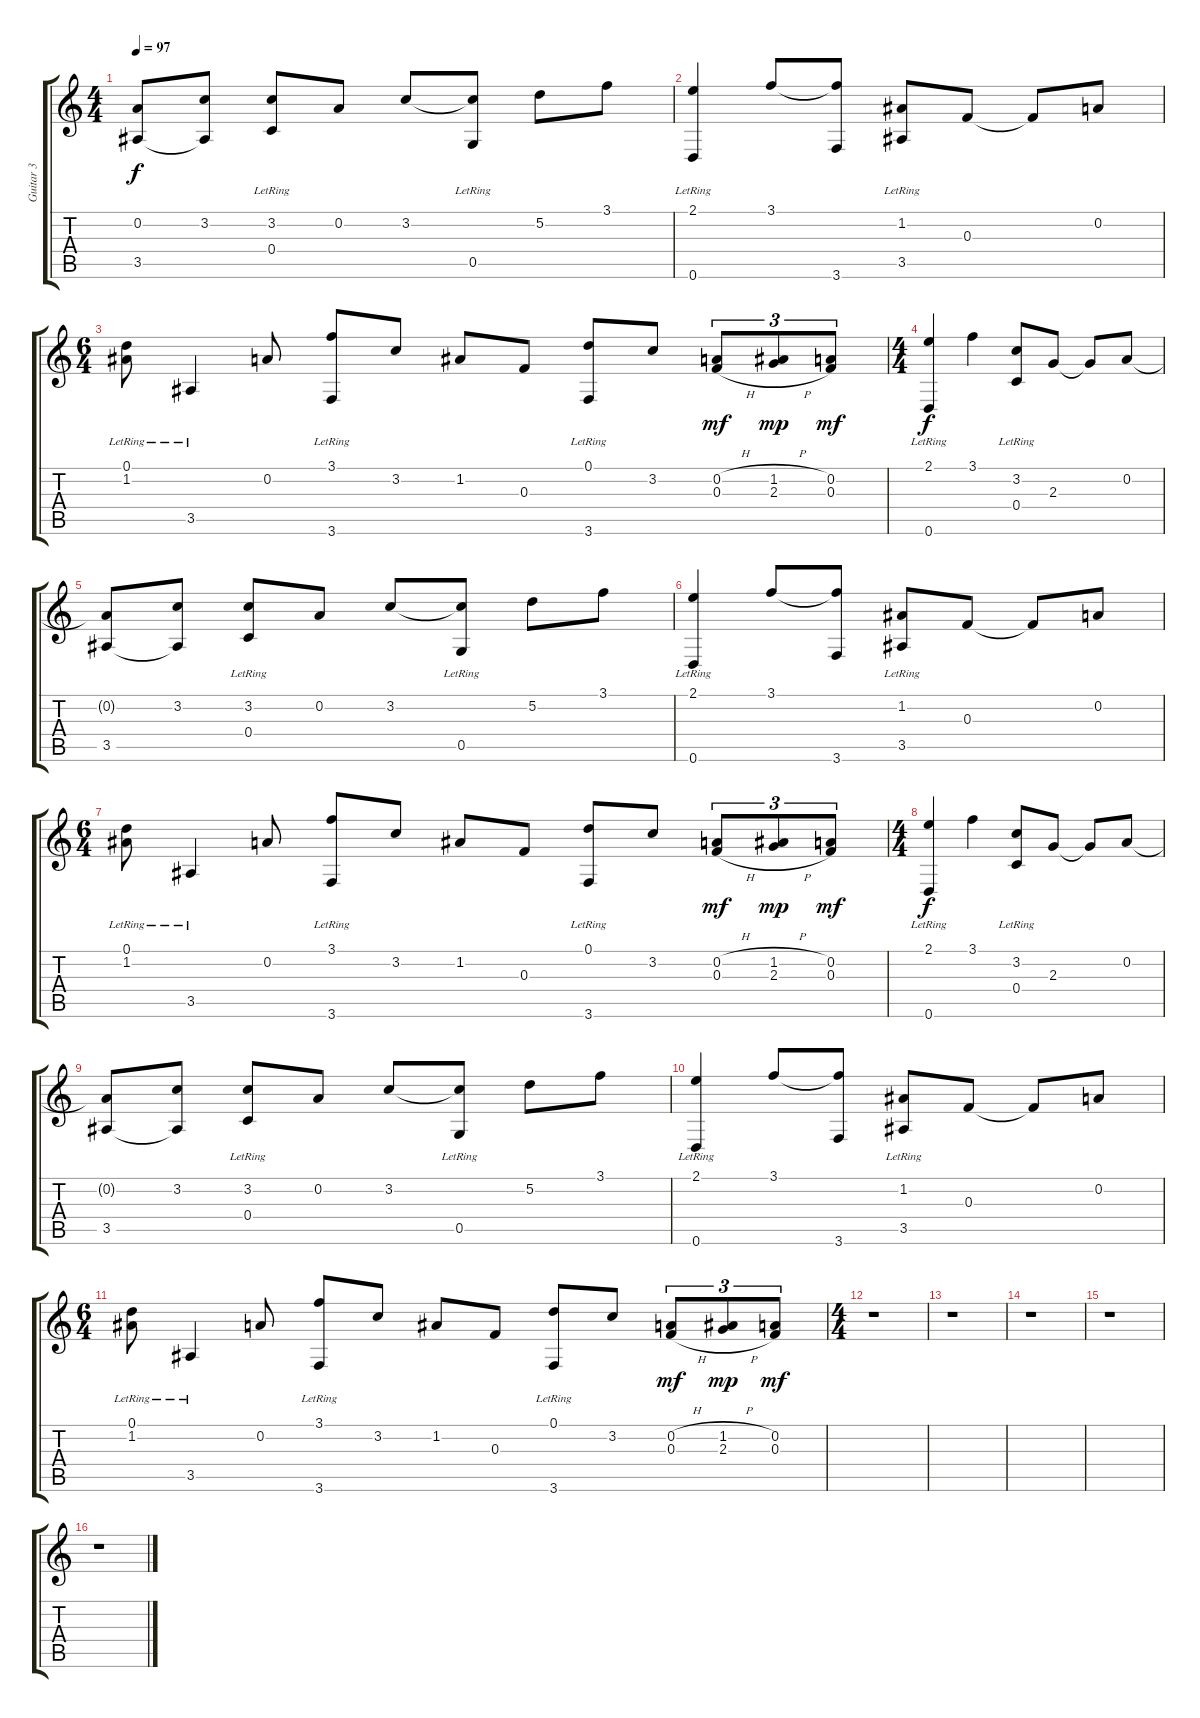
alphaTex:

\track ("Guitar 3" "Guitar 3") {instrument acousticguitarsteel}
\staff {score tabs}
\tuning (D4 A3 F3 C3 G2 D2) {hide}
\ts (4 4)
\tempo 97
\clef g2
\ks c
(0.2{t} 3.5).8{dy f} (3.2 3.5{t}).8 (3.2 0.4{lr}).8 0.2.8 3.2.8 (3.2{t} 0.5{lr}).8 5.2.8 3.1.8 |
(2.1 0.6{lr}).4 3.1.8 (3.1{t} 3.6).8 (1.2 3.5{lr}).8 0.3.8 0.3{t}.8 0.2.8 |
\ts (6 4)
(0.1{lr} 1.2{lr}).8 3.5{lr}.4 0.2.8 (3.1{lr} 3.6{lr}).8 3.2.8 1.2.8 0.3.8 (0.1{lr} 3.6{lr}).8 3.2.8 (0.2{h} 0.3{h}).8{tu (3 2) dy mf} (1.2{h} 2.3{h}).8{tu (3 2) dy mp} (0.2 0.3).8{tu (3 2) dy mf} |
\ts (4 4)
(2.1 0.6{lr}).4{dy f} 3.1.4 (3.2 0.4{lr}).8 2.3.8 2.3{t}.8 0.2.8 |
(0.2{t} 3.5).8 (3.2 3.5{t}).8 (3.2 0.4{lr}).8 0.2.8 3.2.8 (3.2{t} 0.5{lr}).8 5.2.8 3.1.8 |
(2.1 0.6{lr}).4 3.1.8 (3.1{t} 3.6).8 (1.2 3.5{lr}).8 0.3.8 0.3{t}.8 0.2.8 |
\ts (6 4)
(0.1{lr} 1.2{lr}).8 3.5{lr}.4 0.2.8 (3.1{lr} 3.6{lr}).8 3.2.8 1.2.8 0.3.8 (0.1{lr} 3.6{lr}).8 3.2.8 (0.2{h} 0.3{h}).8{tu (3 2) dy mf} (1.2{h} 2.3{h}).8{tu (3 2) dy mp} (0.2 0.3).8{tu (3 2) dy mf} |
\ts (4 4)
(2.1 0.6{lr}).4{dy f} 3.1.4 (3.2 0.4{lr}).8 2.3.8 2.3{t}.8 0.2.8 |
(0.2{t} 3.5).8 (3.2 3.5{t}).8 (3.2 0.4{lr}).8 0.2.8 3.2.8 (3.2{t} 0.5{lr}).8 5.2.8 3.1.8 |
(2.1 0.6{lr}).4 3.1.8 (3.1{t} 3.6).8 (1.2 3.5{lr}).8 0.3.8 0.3{t}.8 0.2.8 |
\ts (6 4)
(0.1{lr} 1.2{lr}).8 3.5{lr}.4 0.2.8 (3.1{lr} 3.6{lr}).8 3.2.8 1.2.8 0.3.8 (0.1{lr} 3.6{lr}).8 3.2.8 (0.2{h} 0.3{h}).8{tu (3 2) dy mf} (1.2{h} 2.3{h}).8{tu (3 2) dy mp} (0.2 0.3).8{tu (3 2) dy mf} |
\ts (4 4)
r.1 |
r.1 |
r.1 |
r.1 |
r.1
